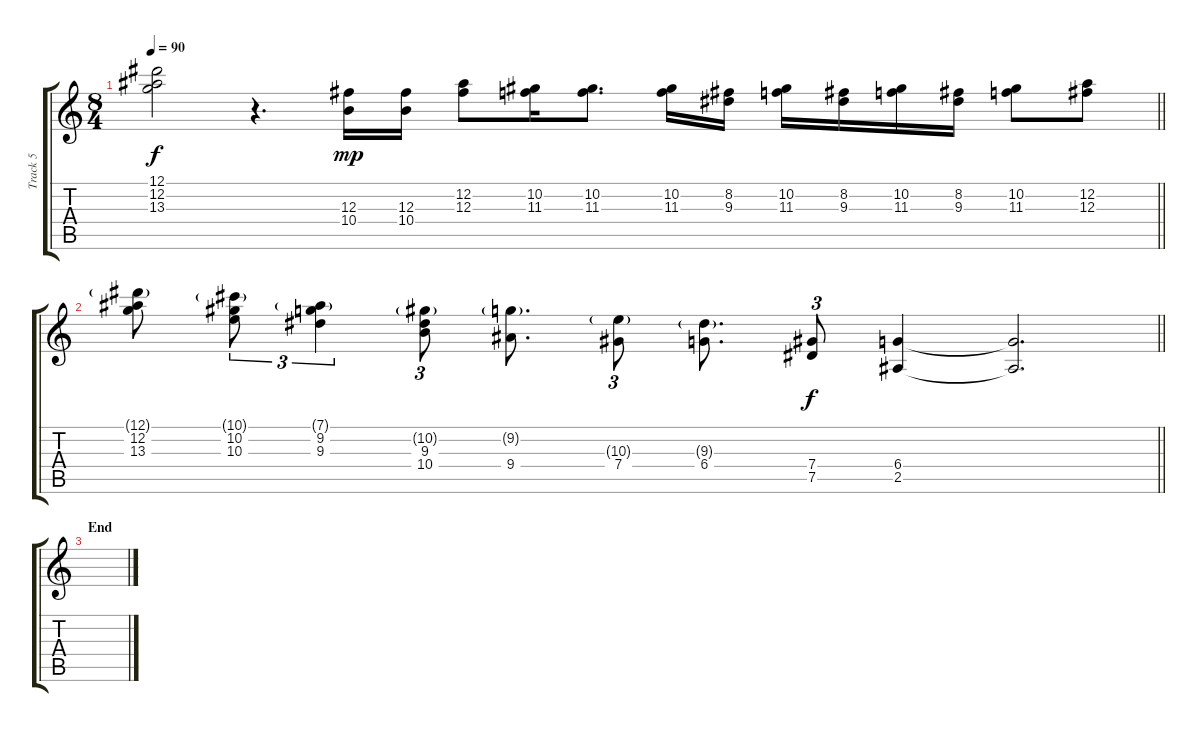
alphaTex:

\track ("Track 5" "Track 5") {instrument acousticguitarsteel}
\staff {score tabs}
\tuning (Eb4 Bb3 Gb3 Db3 Ab2 Eb2) {hide}
\ts (8 4)
\tempo 90
\clef g2
\barLineRight lightlight
\ks c
(12.1{t} 12.2{t} 13.3{t}).2{dy f} r.4{d} (12.3 10.4).16{dy mp} (12.3 10.4).16 (12.2 12.3).8 (10.2 11.3).16 (10.2 11.3).8{d} (10.2 11.3).16 (8.2 9.3).16 (10.2 11.3).16 (8.2 9.3).16 (10.2 11.3).16 (8.2 9.3).16 (10.2 11.3).8 (12.2 12.3).8 |
\barLineRight lightlight
(12.1{g} 12.2 13.3).8 (10.1{g} 10.2 10.3).8{tu (3 2)} (7.1{g} 9.2 9.3).4{tu (3 2)} (10.2{g} 9.3 10.4).8{tu (3 2)} (9.2{g} 9.4).8{d} (10.3{g} 7.4).8{tu (3 2)} (9.3{g} 6.4).8{d} (7.4 7.5).8{tu (3 2) dy f} (6.4 2.5).4 (6.4{t} 2.5{t}).2{d} |
\section ("" "End")
